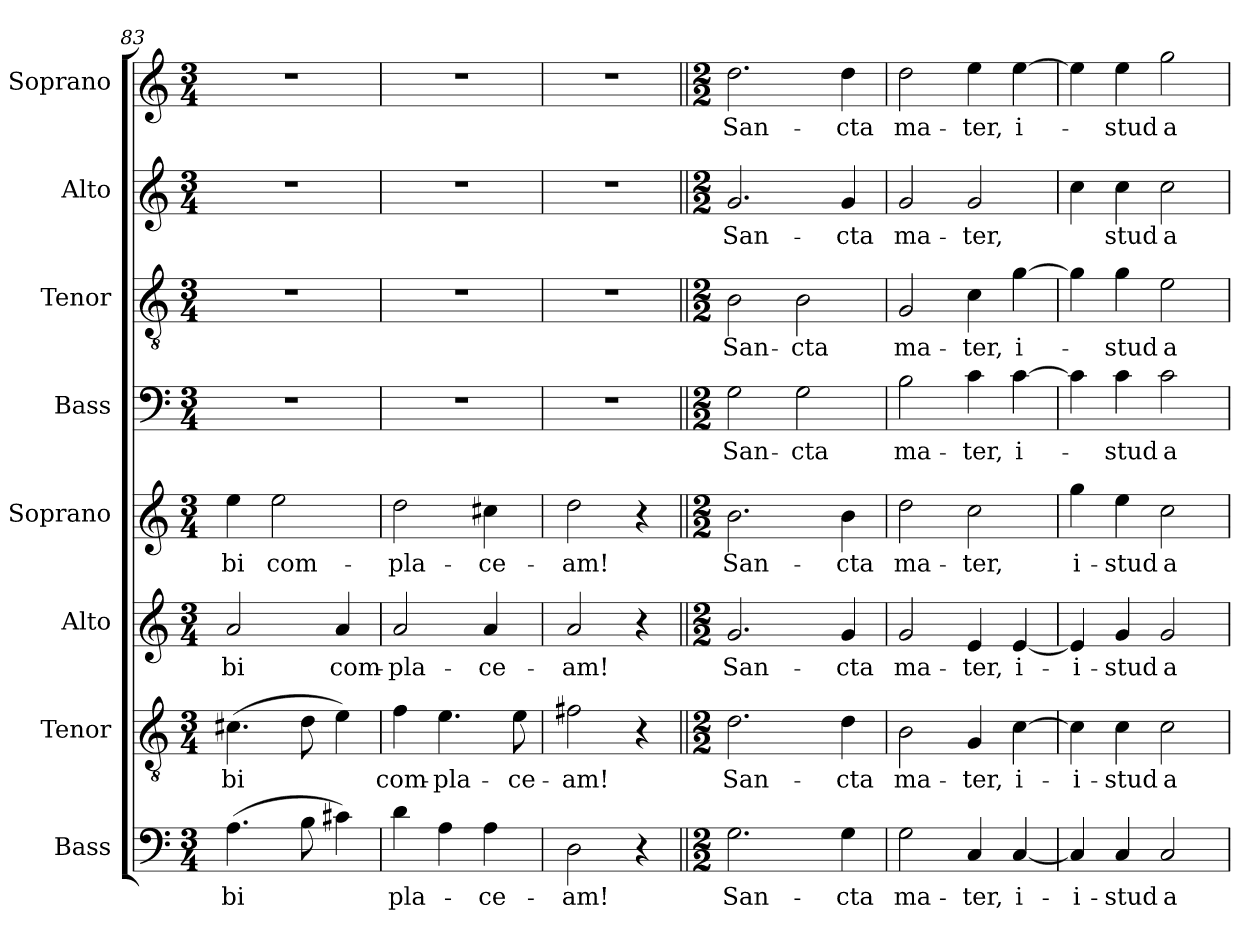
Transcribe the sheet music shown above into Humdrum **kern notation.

**kern	**text	**kern	**text	**kern	**text	**kern	**text	**kern	**text	**kern	**text	**kern	**text	**kern	**text
*part8	*part8	*part7	*part7	*part6	*part6	*part5	*part5	*part4	*part4	*part3	*part3	*part2	*part2	*part1	*part1
*staff8	*staff8	*staff7	*staff7	*staff6	*staff6	*staff5	*staff5	*staff4	*staff4	*staff3	*staff3	*staff2	*staff2	*staff1	*staff1
*I"Bass	*	*I"Tenor	*	*I"Alto	*	*I"Soprano	*	*I"Bass	*	*I"Tenor	*	*I"Alto	*	*I"Soprano	*
*clefF4	*	*clefGv2	*	*clefG2	*	*clefG2	*	*clefF4	*	*clefGv2	*	*clefG2	*	*clefG2	*
*k[]	*	*k[]	*	*k[]	*	*k[]	*	*k[]	*	*k[]	*	*k[]	*	*k[]	*
*C:	*	*C:	*	*C:	*	*C:	*	*C:	*	*C:	*	*C:	*	*C:	*
*M3/4	*	*M3/4	*	*M3/4	*	*M3/4	*	*M3/4	*	*M3/4	*	*M3/4	*	*M3/4	*
=83	=83	=83	=83	=83	=83	=83	=83	=83	=83	=83	=83	=83	=83	=83	=83
!	!	!	!	!	!	!	!	!LO:N:vis=1	!	!LO:N:vis=1	!	!LO:N:vis=1	!	!LO:N:vis=1	!
(4.A\	-bi	(4.c#X\	-bi	2a/	-bi	4ee\	-bi	2.r	.	2.r	.	2.r	.	2.r	.
.	.	.	.	.	.	2ee\	com-	.	.	.	.	.	.	.	.
8B\	.	8d\	.	.	.	.	.	.	.	.	.	.	.	.	.
4c#X\)	.	4e\)	.	4a/	com-	.	.	.	.	.	.	.	.	.	.
=84	=84	=84	=84	=84	=84	=84	=84	=84	=84	=84	=84	=84	=84	=84	=84
!	!	!	!	!	!	!	!	!LO:N:vis=1	!	!LO:N:vis=1	!	!LO:N:vis=1	!	!LO:N:vis=1	!
4d\	pla-	4f\	com-	2a/	-pla-	2dd\	-pla-	2.r	.	2.r	.	2.r	.	2.r	.
4A\	.	4.e\	-pla-	.	.	.	.	.	.	.	.	.	.	.	.
4A\	-ce-	.	.	4a/	-ce-	4cc#X\	-ce-	.	.	.	.	.	.	.	.
.	.	8e\	-ce-	.	.	.	.	.	.	.	.	.	.	.	.
=85	=85	=85	=85	=85	=85	=85	=85	=85	=85	=85	=85	=85	=85	=85	=85
!	!	!	!	!	!	!	!	!LO:N:vis=1	!	!LO:N:vis=1	!	!LO:N:vis=1	!	!LO:N:vis=1	!
2D\	-am!	2f#X\	-am!	2a/	-am!	2dd\	-am!	2.r	.	2.r	.	2.r	.	2.r	.
4r	.	4r	.	4r	.	4r	.	.	.	.	.	.	.	.	.
=86||	=86||	=86||	=86||	=86||	=86||	=86||	=86||	=86||	=86||	=86||	=86||	=86||	=86||	=86||	=86||
*M2/2	*	*M2/2	*	*M2/2	*	*M2/2	*	*M2/2	*	*M2/2	*	*M2/2	*	*M2/2	*
2.G<<\	San-	2.d><\	San-	2.g></	San-	2.b><\	San-	2G<<\	San-	2B><\	San-	2.g>>/	San-	2.dd><\	San-
.	.	.	.	.	.	.	.	2G\	-cta	2B\	-cta	.	.	.	.
4G\	-cta	4d\	-cta	4g/	-cta	4b\	-cta	.	.	.	.	4g/	-cta	4dd\	-cta
=87	=87	=87	=87	=87	=87	=87	=87	=87	=87	=87	=87	=87	=87	=87	=87
2G\	-ma-	2B\	-ma-	2g/	-ma-	2dd\	ma-	2B\	-ma-	2G/	ma-	2g/	ma-	2dd\	ma-
4C/	ter,	4G/	ter,	4e/	ter,	2cc\	-ter,	4c\	ter,	4c\	-ter,	2g/	-ter,	4ee\	-ter,
[4C/	i-	[4c\	i-	[4e/	i-	.	.	[4c\	i-	[4g\	i-	.	.	[4ee\	i-
!!LO:PB:g=z
=88	=88	=88	=88	=88	=88	=88	=88	=88	=88	=88	=88	=88	=88	=88	=88
4C/]	-i-	4c\]	-i-	4e/]	-i-	4gg\	i-	4c\]	.	4g\]	.	4cc\	.	4ee\]	.
4C/	-stud	4c\	-stud	4g/	-stud	4ee\	-stud	4c\	-stud	4g\	-stud	4cc\	stud	4ee\	-stud
2C/	a-	2c\	a-	2g/	a-	2cc\	a-	2c\	a-	2e\	a-	2cc\	a-	2gg\	a-
=	=	=	=	=	=	=	=	=	=	=	=	=	=	=	=
*-	*-	*-	*-	*-	*-	*-	*-	*-	*-	*-	*-	*-	*-	*-	*-
